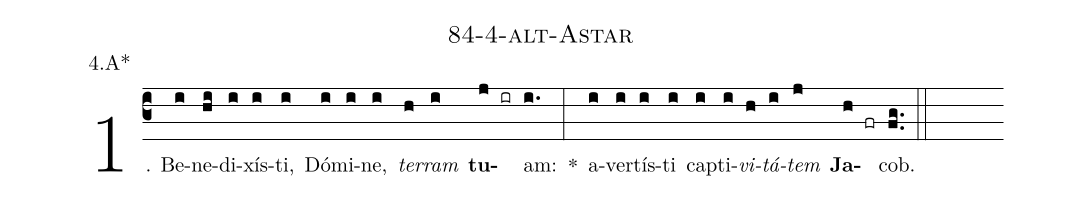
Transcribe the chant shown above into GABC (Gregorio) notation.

name: 84-4-alt-Astar;
annotation: 4.A*;
%%
(c3)1. Be(i)ne(hi)di(i)xís(i)ti,(i) Dó(i)mi(i)ne,(i) <i>ter</i>(h)<i>ram</i>(i) <b>tu</b>(j ir)am:(i.) *(:) a(i)ver(i)tís(i)ti(i) cap(i)ti(i)<i>vi</i>(h)<i>tá</i>(i)<i>tem</i>(j) <b>Ja</b>(h fr)cob.(fg..) (::)
